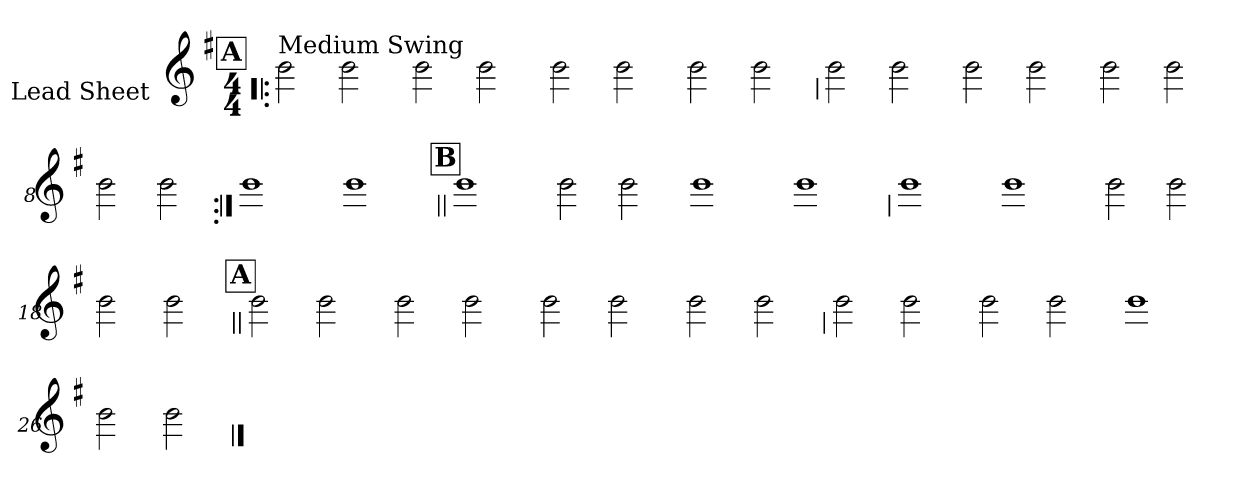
**kern
*part1
*staff1
*I"Lead Sheet
*stria0
*clefG2
*k[f#]
*G:
*M4/4
!!LO:REH:place=s1:a:t=A
=1!|:
!LO:TX:a:t=Medium Swing
2b
2b
=2-
2b
2b
=3-
2b
2b
=4-
2b
2b
!!LO:LB:g=z
=5
2b
2b
=6-
2b
2b
=7-
2b
2b
=8-
2b
2b
!!LO:LB:g=z
=9:|!
1b
=10-
1b
!!LO:LB:g=z
!!LO:REH:place=s1:a:t=B
=11||
1b
=12-
2b
2b
=13-
1b
=14-
1b
!!LO:LB:g=z
=15
1b
=16-
1b
=17-
2b
2b
=18-
2b
2b
!!LO:LB:g=z
!!LO:REH:place=s1:a:t=A
=19||
2b
2b
=20-
2b
2b
=21-
2b
2b
=22-
2b
2b
!!LO:LB:g=z
=23
2b
2b
=24-
2b
2b
=25-
1b
=26-
2b
2b
==
*-
